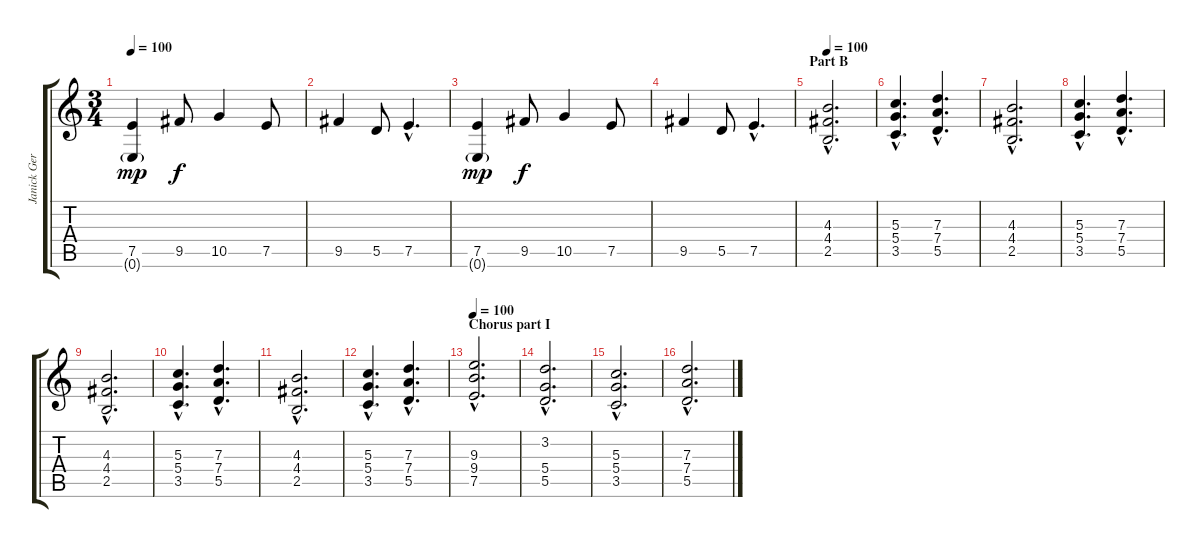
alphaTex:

\track ("Janick Gers" "Janick Ger") {instrument distortionguitar}
\staff {score tabs}
\tuning (E4 B3 G3 D3 A2 E2) {hide}
\ts (3 4)
\tempo 100
\clef g2
\ks c
(7.5 0.6{g}).4{dy mp} 9.5.8{dy f} 10.5.4 7.5.8 |
9.5.4 5.5.8 7.5{hac}.4{d} |
(7.5 0.6{g}).4{dy mp} 9.5.8{dy f} 10.5.4 7.5.8 |
9.5.4 5.5.8 7.5{hac}.4{d} |
\section ("" "Part B")
\tempo 100
(4.3{hac} 4.4{hac} 2.5{hac}).2{d volume 14} |
(5.3{hac} 5.4{hac} 3.5{hac}).4{d} (7.3{hac} 7.4{hac} 5.5{hac}).4{d} |
(4.3{hac} 4.4{hac} 2.5{hac}).2{d} |
(5.3{hac} 5.4{hac} 3.5{hac}).4{d} (7.3{hac} 7.4{hac} 5.5{hac}).4{d} |
(4.3{hac} 4.4{hac} 2.5{hac}).2{d} |
(5.3{hac} 5.4{hac} 3.5{hac}).4{d} (7.3{hac} 7.4{hac} 5.5{hac}).4{d} |
(4.3{hac} 4.4{hac} 2.5{hac}).2{d} |
(5.3{hac} 5.4{hac} 3.5{hac}).4{d} (7.3{hac} 7.4{hac} 5.5{hac}).4{d} |
\section ("" "Chorus part I")
\tempo 100
(9.3{hac} 9.4{hac} 7.5{hac}).2{d volume 13} |
(3.2{hac} 5.4{hac} 5.5{hac}).2{d} |
(5.3{hac} 5.4{hac} 3.5{hac}).2{d} |
(7.3{hac} 7.4{hac} 5.5{hac}).2{d}
